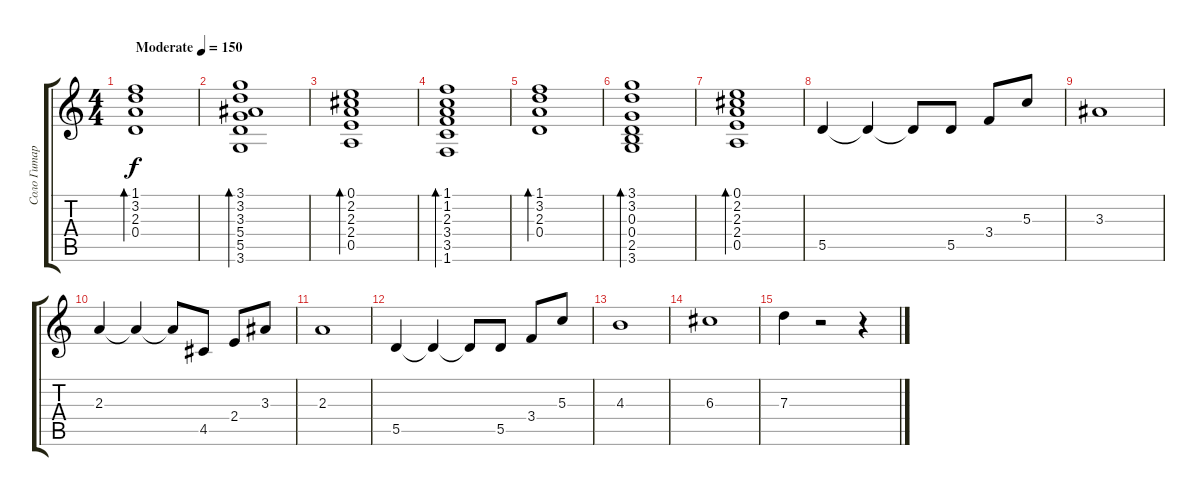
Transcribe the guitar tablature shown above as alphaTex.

\track ("Соло Гитара" "Соло Гитар") {instrument acousticguitarsteel}
\staff {score tabs}
\tuning (E4 B3 G3 D3 A2 E2) {hide}
\ts (4 4)
\tempo (150 "Moderate")
\clef g2
\ks c
(1.1 3.2 2.3 0.4).1{bd 240 dy f instrument acousticguitarsteel} |
(3.1 3.2 3.3 5.4 5.5 3.6).1{bd 240} |
(0.1 2.2 2.3 2.4 0.5).1{bd 240} |
(1.1 1.2 2.3 3.4 3.5 1.6).1{bd 240} |
(1.1 3.2 2.3 0.4).1{bd 240} |
(3.1 3.2 0.3 0.4 2.5 3.6).1{bd 240} |
(0.1 2.2 2.3 2.4 0.5).1{bd 240} |
5.5.4 5.5{t}.4 5.5{t}.8 5.5.8 3.4.8 5.3.8 |
3.3.1 |
2.3.4 2.3{t}.4 2.3{t}.8 4.5.8 2.4.8 3.3.8 |
2.3.1 |
5.5.4 5.5{t}.4 5.5{t}.8 5.5.8 3.4.8 5.3.8 |
4.3.1 |
6.3.1 |
7.3.4 r.2 r.4
